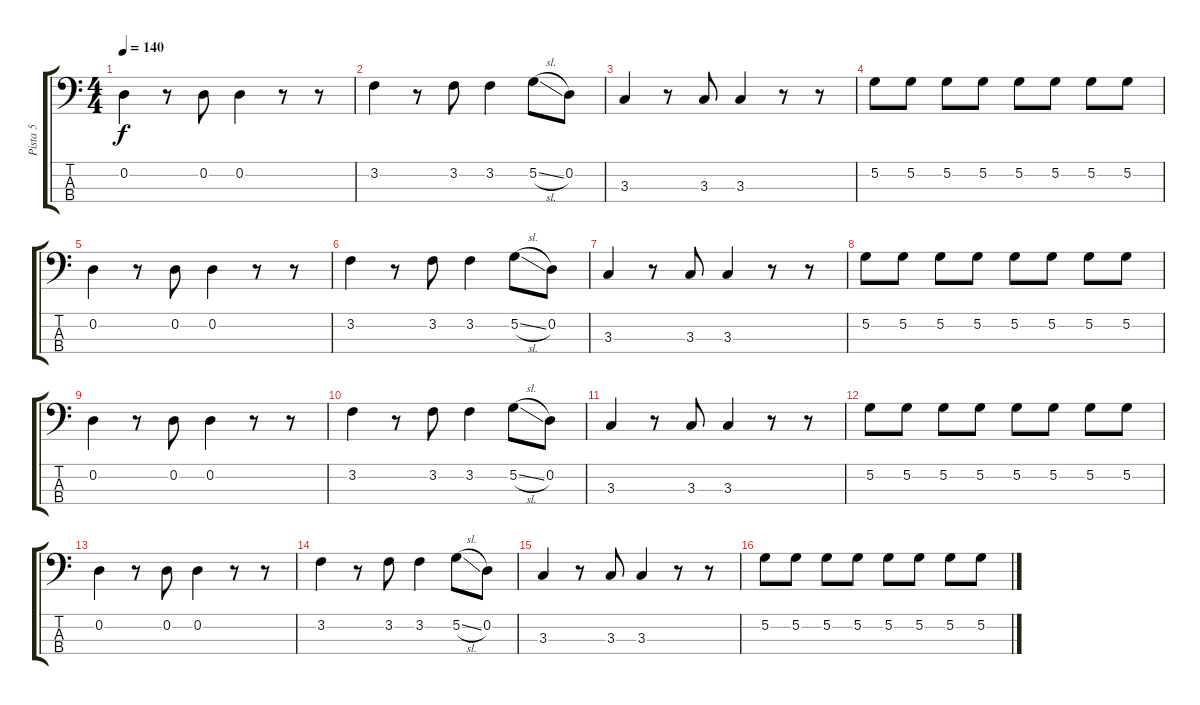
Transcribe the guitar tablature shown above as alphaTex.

\track ("Pista 5" "Pista 5") {instrument electricbassfinger}
\staff {score tabs}
\tuning (G2 D2 A1 E1) {hide}
\ts (4 4)
\tempo 140
\clef f4
\ks c
0.2.4{dy f} r.8 0.2.8 0.2.4 r.8 r.8 |
3.2.4 r.8 3.2.8 3.2.4 5.2{sl}.8 0.2.8 |
3.3.4 r.8 3.3.8 3.3.4 r.8 r.8 |
5.2.8 5.2.8 5.2.8 5.2.8 5.2.8 5.2.8 5.2.8 5.2.8 |
0.2.4 r.8 0.2.8 0.2.4 r.8 r.8 |
3.2.4 r.8 3.2.8 3.2.4 5.2{sl}.8 0.2.8 |
3.3.4 r.8 3.3.8 3.3.4 r.8 r.8 |
5.2.8 5.2.8 5.2.8 5.2.8 5.2.8 5.2.8 5.2.8 5.2.8 |
0.2.4 r.8 0.2.8 0.2.4 r.8 r.8 |
3.2.4 r.8 3.2.8 3.2.4 5.2{sl}.8 0.2.8 |
3.3.4 r.8 3.3.8 3.3.4 r.8 r.8 |
5.2.8 5.2.8 5.2.8 5.2.8 5.2.8 5.2.8 5.2.8 5.2.8 |
0.2.4 r.8 0.2.8 0.2.4 r.8 r.8 |
3.2.4 r.8 3.2.8 3.2.4 5.2{sl}.8 0.2.8 |
3.3.4 r.8 3.3.8 3.3.4 r.8 r.8 |
5.2.8 5.2.8 5.2.8 5.2.8 5.2.8 5.2.8 5.2.8 5.2.8
